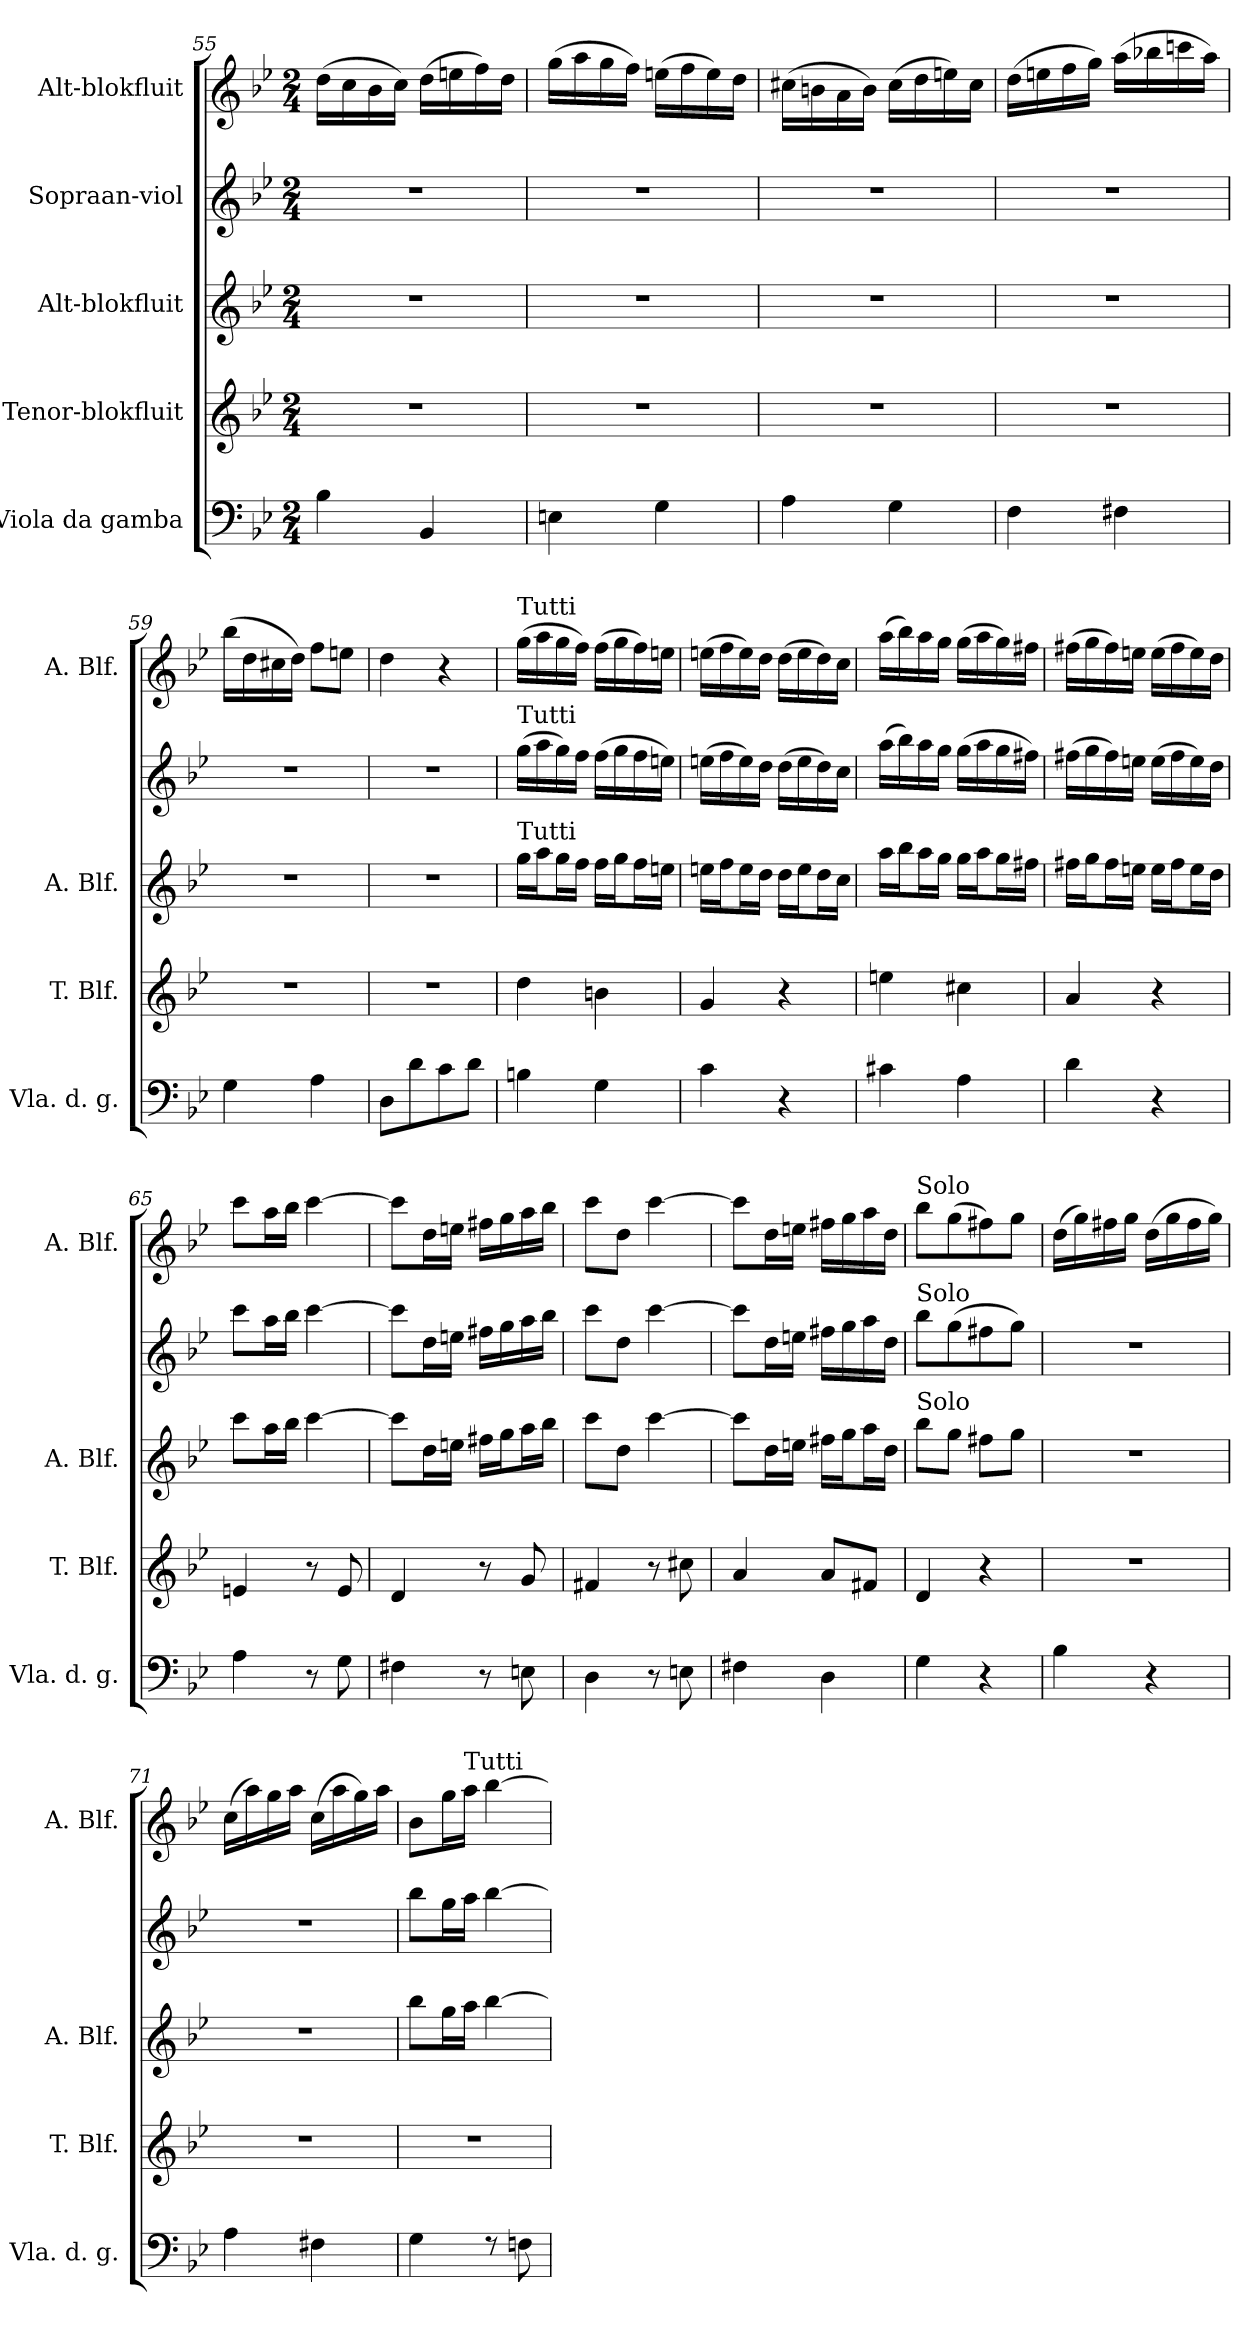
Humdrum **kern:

**kern	**kern	**kern	**kern	**kern
*part5	*part4	*part3	*part2	*part1
*staff5	*staff4	*staff3	*staff2	*staff1
*I"Viola da gamba	*I"Tenor-blokfluit	*I"Alt-blokfluit	*I"Sopraan-viol	*I"Alt-blokfluit
*I'Vla. d. g.	*I'T. Blf.	*I'A. Blf.	*	*I'A. Blf.
*clefF4	*clefG2	*clefG2	*clefG2	*clefG2
*k[b-e-]	*k[b-e-]	*k[b-e-]	*k[b-e-]	*k[b-e-]
*M2/4	*M2/4	*M2/4	*M2/4	*M2/4
=55	=55	=55	=55	=55
4B-\	2r	2r	2r	(16dd\LL
.	.	.	.	16cc\
.	.	.	.	16b-\
.	.	.	.	16cc\JJ)
4BB-/	.	.	.	(16dd\LL
.	.	.	.	16een\
.	.	.	.	16ff\)
.	.	.	.	16dd\JJ
=56	=56	=56	=56	=56
4En\	2r	2r	2r	(16gg\LL
.	.	.	.	16aa\
.	.	.	.	16gg\
.	.	.	.	16ff\JJ)
4G\	.	.	.	(16een\LL
.	.	.	.	16ff\
.	.	.	.	16ee\)
.	.	.	.	16dd\JJ
!!LO:LB:g=z
=57	=57	=57	=57	=57
4A\	2r	2r	2r	(16cc#X\LL
.	.	.	.	16bn\
.	.	.	.	16a\
.	.	.	.	16b\JJ)
4G\	.	.	.	(16cc#\LL
.	.	.	.	16dd\
.	.	.	.	16een\)
.	.	.	.	16cc#\JJ
=58	=58	=58	=58	=58
4F\	2r	2r	2r	(16dd\LL
.	.	.	.	16een\
.	.	.	.	16ff\
.	.	.	.	16gg\JJ)
4F#X\	.	.	.	(16aa\LL
.	.	.	.	16bb-X\
.	.	.	.	16cccn\
.	.	.	.	16aa\JJ)
=59	=59	=59	=59	=59
4G\	2r	2r	2r	(16bb-\LL
.	.	.	.	16dd\
.	.	.	.	16cc#X\
.	.	.	.	16dd\JJ)
4A\	.	.	.	8ff\L
.	.	.	.	8een\J
=60	=60	=60	=60	=60
8D\L	2r	2r	2r	4dd\
8d\	.	.	.	.
8c\	.	.	.	4r
8d\J	.	.	.	.
!!LO:LB:g=z
=61	=61	=61	=61	=61
!	!	!	!	!LO:TX:a:t=Tutti
!	!	!	!LO:TX:a:t=Tutti	!
!	!	!LO:TX:a:t=Tutti	!	!
4Bn\	4dd\	16gg\LL	(16gg\LL	(16gg\LL
.	.	16aa\J	16aa\	16aa\
.	.	16gg\L	16gg\)	16gg\
.	.	16ff\JJ	16ff\JJ	16ff\JJ)
4G\	4bn\	16ff\LL	(16ff\LL	(16ff\LL
.	.	16gg\J	16gg\	16gg\
.	.	16ff\L	16ff\	16ff\)
.	.	16een\JJ	16een\JJ)	16een\JJ
=62	=62	=62	=62	=62
4c\	4g/	16een\LL	(16een\LL	(16een\LL
.	.	16ff\J	16ff\	16ff\
.	.	16ee\L	16ee\)	16ee\)
.	.	16dd\JJ	16dd\JJ	16dd\JJ
4r	4r	16dd\LL	(16dd\LL	(16dd\LL
.	.	16ee\J	16ee\	16ee\
.	.	16dd\L	16dd\)	16dd\)
.	.	16cc\JJ	16cc\JJ	16cc\JJ
=63	=63	=63	=63	=63
4c#X\	4een\	16aa\LL	(16aa\LL	(16aa\LL
.	.	16bb-\J	16bb-\)	16bb-\)
.	.	16aa\L	16aa\	16aa\
.	.	16gg\JJ	16gg\JJ	16gg\JJ
4A\	4cc#X\	16gg\LL	(16gg\LL	(16gg\LL
.	.	16aa\J	16aa\	16aa\
.	.	16gg\L	16gg\	16gg\)
.	.	16ff#X\JJ	16ff#X\JJ)	16ff#X\JJ
=64	=64	=64	=64	=64
4d\	4a/	16ff#X\LL	(16ff#X\LL	(16ff#X\LL
.	.	16gg\J	16gg\	16gg\
.	.	16ff#\L	16ff#\)	16ff#\)
.	.	16een\JJ	16een\JJ	16een\JJ
4r	4r	16ee\LL	(16ee\LL	(16ee\LL
.	.	16ff#\J	16ff#\	16ff#\
.	.	16ee\L	16ee\)	16ee\)
.	.	16dd\JJ	16dd\JJ	16dd\JJ
!!LO:PB:g=z
=65	=65	=65	=65	=65
4A\	4en/	8ccc\L	8ccc\L	8ccc\L
.	.	16aa\L	16aa\L	16aa\L
.	.	16bb-\JJ	16bb-\JJ	16bb-\JJ
8r	8r	[4ccc\	[4ccc\	[4ccc\
8G\	8e/	.	.	.
=66	=66	=66	=66	=66
4F#X\	4d/	8ccc\L]	8ccc\L]	8ccc\L]
.	.	16dd\L	16dd\L	16dd\L
.	.	16een\JJ	16een\JJ	16een\JJ
8r	8r	16ff#X\LL	16ff#X\LL	16ff#X\LL
.	.	16gg\J	16gg\	16gg\
8En\	8g/	16aa\L	16aa\	16aa\
.	.	16bb-\JJ	16bb-\JJ	16bb-\JJ
=67	=67	=67	=67	=67
4D\	4f#X/	8ccc\L	8ccc\L	8ccc\L
.	.	8dd\J	8dd\J	8dd\J
8r	8r	[4ccc\	[4ccc\	[4ccc\
8En\	8cc#X\	.	.	.
=68	=68	=68	=68	=68
4F#X\	4a/	8ccc\L]	8ccc\L]	8ccc\L]
.	.	16dd\L	16dd\L	16dd\L
.	.	16een\JJ	16een\JJ	16een\JJ
4D\	8a/L	16ff#X\LL	16ff#X\LL	16ff#X\LL
.	.	16gg\J	16gg\	16gg\
.	8f#X/J	16aa\L	16aa\	16aa\
.	.	16dd\JJ	16dd\JJ	16dd\JJ
=69	=69	=69	=69	=69
!	!	!	!	!LO:TX:a:t=Solo
!	!	!	!LO:TX:a:t=Solo	!
!	!	!LO:TX:a:t=Solo	!	!
4G\	4d/	8bb-\L	8bb-\L	8bb-\L
.	.	8gg\J	(8gg\	(8gg\
4r	4r	8ff#X\L	8ff#X\	8ff#X\)
.	.	8gg\J	8gg\J)	8gg\J
!!LO:LB:g=z
=70	=70	=70	=70	=70
4B-\	2r	2r	2r	(16dd\LL
.	.	.	.	16gg\)
.	.	.	.	16ff#X\
.	.	.	.	16gg\JJ
4r	.	.	.	(16dd\LL
.	.	.	.	16gg\
.	.	.	.	16ff#\
.	.	.	.	16gg\JJ)
=71	=71	=71	=71	=71
4A\	2r	2r	2r	(16cc\LL
.	.	.	.	16aa\)
.	.	.	.	16gg\
.	.	.	.	16aa\JJ
4F#X\	.	.	.	(16cc\LL
.	.	.	.	16aa\
.	.	.	.	16gg\)
.	.	.	.	16aa\JJ
=72	=72	=72	=72	=72
4G\	2r	8bb-\L	8bb-\L	8b-\L
.	.	16gg\L	16gg\L	16gg\L
!	!	!	!	!LO:TX:a:t=Tutti
.	.	16aa\JJ	16aa\JJ	16aa\JJ
8rF	.	[4bb-\	[4bb-\	[4bb-\
8Fn\	.	.	.	.
=	=	=	=	=
*-	*-	*-	*-	*-
